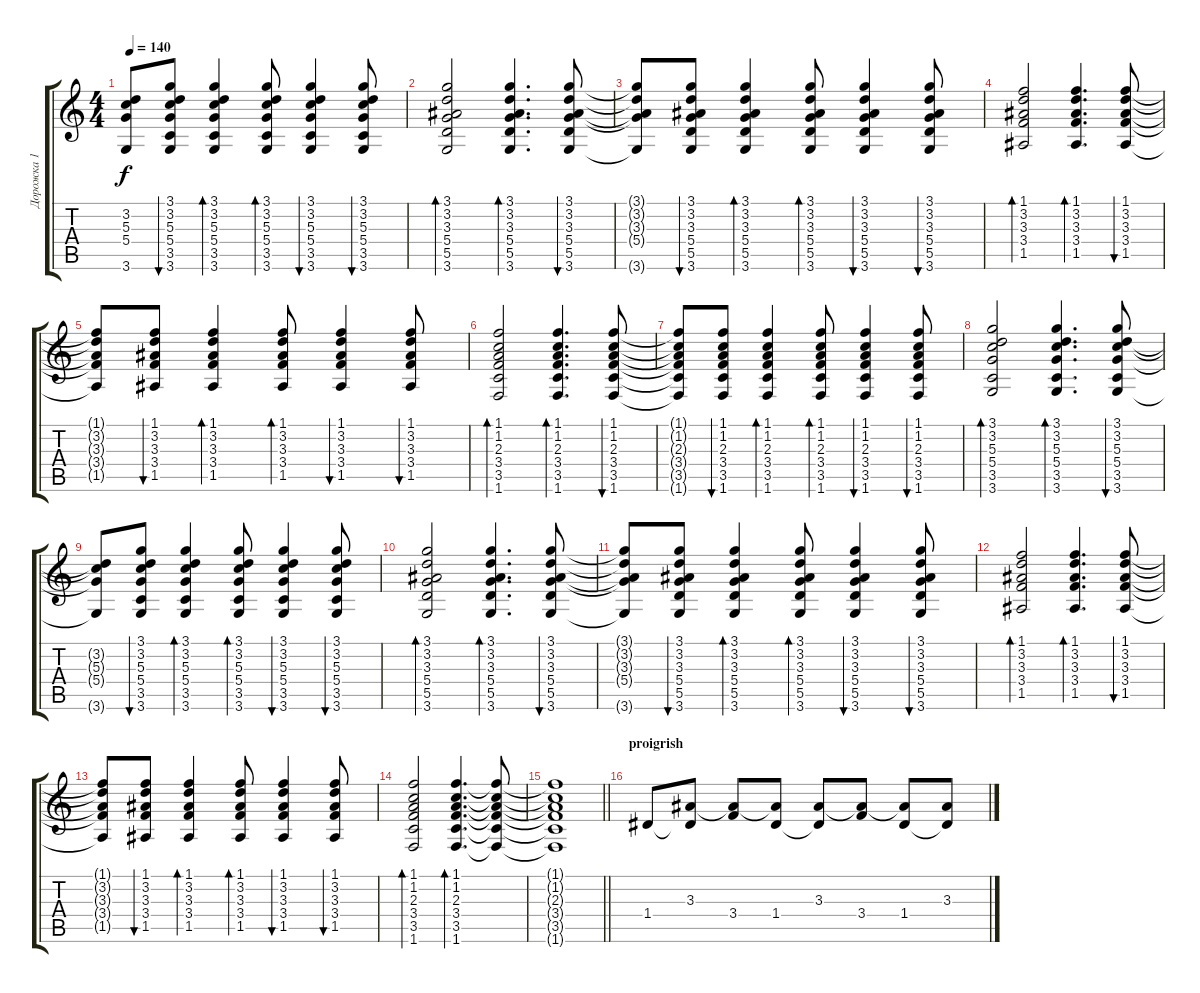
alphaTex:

\track ("Дорожка 1" "Дорожка 1") {instrument acousticguitarsteel}
\staff {score tabs}
\tuning (E4 B3 G3 D3 A2 E2) {hide}
\ts (4 4)
\tempo 140
\clef g2
\ks c
(3.2{t} 5.3{t} 5.4{t} 3.6{t}).8{dy f} (3.1 3.2 5.3 5.4 3.5 3.6).8{bu 60} (3.1 3.2 5.3 5.4 3.5 3.6).4{bd 60} (3.1 3.2 5.3 5.4 3.5 3.6).8{bd 60} (3.1 3.2 5.3 5.4 3.5 3.6).4{bu 60} (3.1 3.2 5.3 5.4 3.5 3.6).8{bu 60} |
(3.1 3.2 3.3 5.4 5.5 3.6).2{bd 60} (3.1 3.2 3.3 5.4 5.5 3.6).4{d bd 60} (3.1 3.2 3.3 5.4 5.5 3.6).8{bu 60} |
(3.1{t} 3.2{t} 3.3{t} 5.4{t} 3.6{t}).8 (3.1 3.2 3.3 5.4 5.5 3.6).8{bu 60} (3.1 3.2 3.3 5.4 5.5 3.6).4{bd 60} (3.1 3.2 3.3 5.4 5.5 3.6).8{bd 60} (3.1 3.2 3.3 5.4 5.5 3.6).4{bu 60} (3.1 3.2 3.3 5.4 5.5 3.6).8{bu 60} |
(1.1 3.2 3.3 3.4 1.5).2{bd 60} (1.1 3.2 3.3 3.4 1.5).4{d bd 60} (1.1 3.2 3.3 3.4 1.5).8{bu 60} |
(1.1{t} 3.2{t} 3.3{t} 3.4{t} 1.5{t}).8 (1.1 3.2 3.3 3.4 1.5).8{bu 60} (1.1 3.2 3.3 3.4 1.5).4{bd 60} (1.1 3.2 3.3 3.4 1.5).8{bd 60} (1.1 3.2 3.3 3.4 1.5).4{bu 60} (1.1 3.2 3.3 3.4 1.5).8{bu 60} |
(1.1 1.2 2.3 3.4 3.5 1.6).2{bd 60} (1.1 1.2 2.3 3.4 3.5 1.6).4{d bd 60} (1.1 1.2 2.3 3.4 3.5 1.6).8{bu 60} |
(1.1{t} 1.2{t} 2.3{t} 3.4{t} 3.5{t} 1.6{t}).8 (1.1 1.2 2.3 3.4 3.5 1.6).8{bu 60} (1.1 1.2 2.3 3.4 3.5 1.6).4{bd 60} (1.1 1.2 2.3 3.4 3.5 1.6).8{bd 60} (1.1 1.2 2.3 3.4 3.5 1.6).4{bu 60} (1.1 1.2 2.3 3.4 3.5 1.6).8{bu 60} |
(3.1 3.2 5.3 5.4 3.5 3.6).2{bd 60} (3.1 3.2 5.3 5.4 3.5 3.6).4{d bd 60} (3.1 3.2 5.3 5.4 3.5 3.6).8{bu 60} |
(3.2{t} 5.3{t} 5.4{t} 3.6{t}).8 (3.1 3.2 5.3 5.4 3.5 3.6).8{bu 60} (3.1 3.2 5.3 5.4 3.5 3.6).4{bd 60} (3.1 3.2 5.3 5.4 3.5 3.6).8{bd 60} (3.1 3.2 5.3 5.4 3.5 3.6).4{bu 60} (3.1 3.2 5.3 5.4 3.5 3.6).8{bu 60} |
(3.1 3.2 3.3 5.4 5.5 3.6).2{bd 60} (3.1 3.2 3.3 5.4 5.5 3.6).4{d bd 60} (3.1 3.2 3.3 5.4 5.5 3.6).8{bu 60} |
(3.1{t} 3.2{t} 3.3{t} 5.4{t} 3.6{t}).8 (3.1 3.2 3.3 5.4 5.5 3.6).8{bu 60} (3.1 3.2 3.3 5.4 5.5 3.6).4{bd 60} (3.1 3.2 3.3 5.4 5.5 3.6).8{bd 60} (3.1 3.2 3.3 5.4 5.5 3.6).4{bu 60} (3.1 3.2 3.3 5.4 5.5 3.6).8{bu 60} |
(1.1 3.2 3.3 3.4 1.5).2{bd 60} (1.1 3.2 3.3 3.4 1.5).4{d bd 60} (1.1 3.2 3.3 3.4 1.5).8{bu 60} |
(1.1{t} 3.2{t} 3.3{t} 3.4{t} 1.5{t}).8 (1.1 3.2 3.3 3.4 1.5).8{bu 60} (1.1 3.2 3.3 3.4 1.5).4{bd 60} (1.1 3.2 3.3 3.4 1.5).8{bd 60} (1.1 3.2 3.3 3.4 1.5).4{bu 60} (1.1 3.2 3.3 3.4 1.5).8{bu 60} |
(1.1 1.2 2.3 3.4 3.5 1.6).2{bd 60} (1.1 1.2 2.3 3.4 3.5 1.6).4{d bd 60} (1.1{t} 1.2{t} 2.3{t} 3.4{t} 3.5{t} 1.6{t}).8 |
\barLineRight lightlight
(1.1{t} 1.2{t} 2.3{t} 3.4{t} 3.5{t} 1.6{t}).1 |
\section ("" "proigrish")
1.4.8 (3.3 1.4{t}).8 (3.3{t} 3.4).8 (3.3{t} 1.4).8 (3.3 1.4{t}).8 (3.3{t} 3.4).8 (3.3{t} 1.4).8 (3.3 1.4{t}).8
